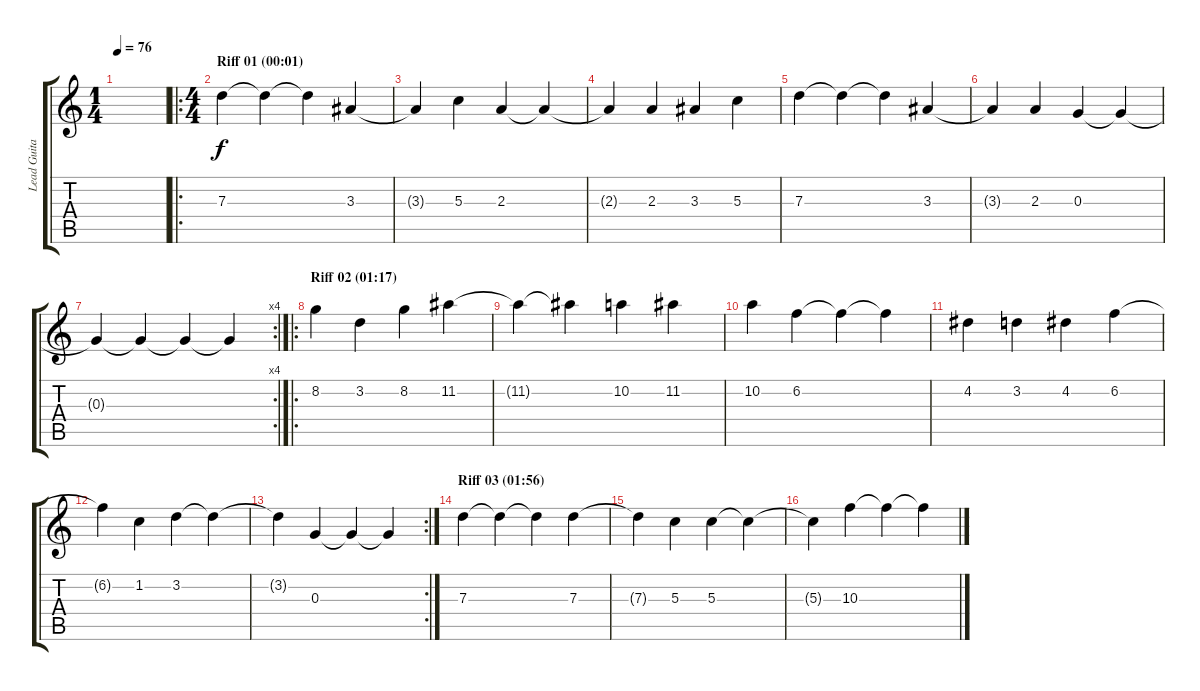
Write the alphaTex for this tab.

\track ("Lead Guitar" "Lead Guita") {instrument distortionguitar}
\staff {score tabs}
\tuning (E4 B3 G3 D3 A2 E2) {hide}
\ts (1 4)
\tempo 76
\clef g2
\ks c
|
\ro
\ts (4 4)
\section ("" "Riff 01 (00:01)")
7.3.4 7.3{t}.4 7.3{t}.4 3.3.4 |
3.3{t}.4 5.3.4 2.3.4 2.3{t}.4 |
2.3{t}.4 2.3.4 3.3.4 5.3.4 |
7.3.4 7.3{t}.4 7.3{t}.4 3.3.4 |
3.3{t}.4 2.3.4 0.3.4 0.3{t}.4 |
\rc 4
0.3{t}.4 0.3{t}.4 0.3{t}.4 0.3{t}.4 |
\ro
\section ("" "Riff 02 (01:17)")
8.2.4 3.2.4 8.2.4 11.2.4 |
11.2{t}.4 11.2{t}.4 10.2.4 11.2.4 |
10.2.4 6.2.4 6.2{t}.4 6.2{t}.4 |
4.2.4 3.2.4 4.2.4 6.2.4 |
6.2{t}.4 1.2.4 3.2.4 3.2{t}.4 |
\rc 2
3.2{t}.4 0.3.4 0.3{t}.4 0.3{t}.4 |
\section ("" "Riff 03 (01:56)")
7.3.4 7.3{t}.4 7.3{t}.4 7.3.4 |
7.3{t}.4 5.3.4 5.3.4 5.3{t}.4 |
5.3{t}.4 10.3.4 10.3{t}.4 10.3{t}.4
